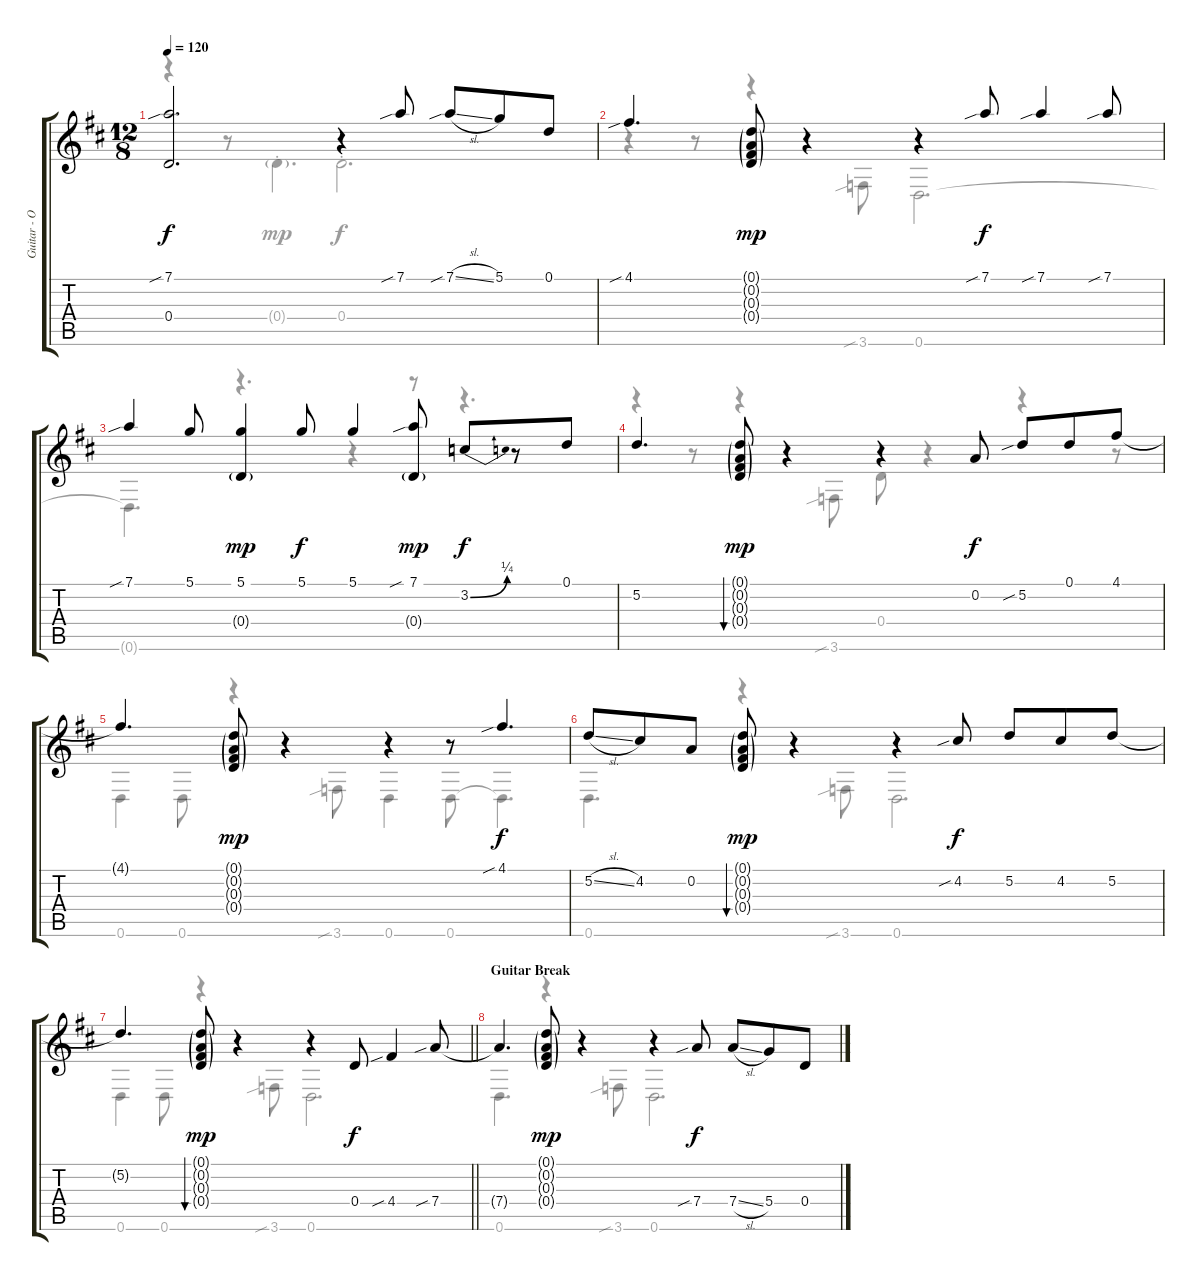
\track ("Guitar - Open \"D\" Tuning  DADF#AD" "Guitar - O") {instrument acousticguitarnylon}
\staff {score tabs}
\tuning (D4 A3 Gb3 D3 A2 D2) {hide}
\voice
\ts (12 8)
\tempo 120
\clef g2
\ks d
(7.1{sib} 0.4).2{d dy f} r.4 7.1{sib}.8 7.1{sib sl}.8 5.1.8 0.1.8 |
4.1{sib}.4{d} (0.1{g} 0.2{g} 0.3{g} 0.4{g}).8{dy mp} r.4 r.4 7.1{sib}.8{dy f} 7.1{sib}.4 7.1{sib}.8 |
7.1{sib}.4 5.1.8 (5.1 0.4{g}).4{dy mp} 5.1.8{dy f} 5.1.4 (7.1{sib} 0.4{g}).8{dy mp} 3.2{be (bend 0 0 60 1)}.8{dy f} r.8 0.1.8 |
5.2.4{d} (0.1{g} 0.2{g} 0.3{g} 0.4{g}).8{bu 30 dy mp} r.4 r.4 0.2.8{dy f} 5.2{sib}.8 0.1.8 4.1.8 |
4.1{t}.4{d} (0.1{g} 0.2{g} 0.3{g} 0.4{g}).8{dy mp} r.4 r.4 r.8 4.1{sib}.4{d dy f} |
5.2{sl}.8 4.2.8 0.2.8 (0.1{g} 0.2{g} 0.3{g} 0.4{g}).8{bu 30 dy mp} r.4 r.4 4.2{sib}.8{dy f} 5.2.8 4.2.8 5.2.8 |
\barLineRight lightlight
5.2{t}.4{d} (0.1{g} 0.2{g} 0.3{g} 0.4{g}).8{bu 30 dy mp} r.4 r.4 0.4.8{dy f} 4.4{sib}.4 7.4{sib}.8 |
\section ("" "Guitar Break")
7.4{t}.4{d} (0.1{g} 0.2{g} 0.3{g} 0.4{g}).8{dy mp} r.4 r.4 7.4{sib}.8{dy f} 7.4{sl}.8 5.4.8 0.4.8
\voice
\clef g2
\ottava regular
\simile none
\ks d
r.4{dy f} r.8 0.4{g st}.4{d dy mp} 0.4{st}.2{d dy f} |
r.4 r.8 r.4 3.6{sib}.8 0.6.2{d} |
0.6{t}.4{d} r.4{d} r.4 r.8 r.4{d} |
r.4 r.8 r.4 3.6{sib}.8 0.4.8 r.4 r.4 r.8 |
0.6.4 0.6.8 r.4 3.6{sib}.8 0.6.4 0.6.8 0.6{t}.4{d} |
0.6.4{d} r.4 3.6{sib}.8 0.6.2{d} |
\barLineRight lightlight
0.6.4 0.6.8 r.4 3.6{sib}.8 0.6.2{d} |
0.6.4{d} r.4 3.6{sib}.8 0.6.2{d}
